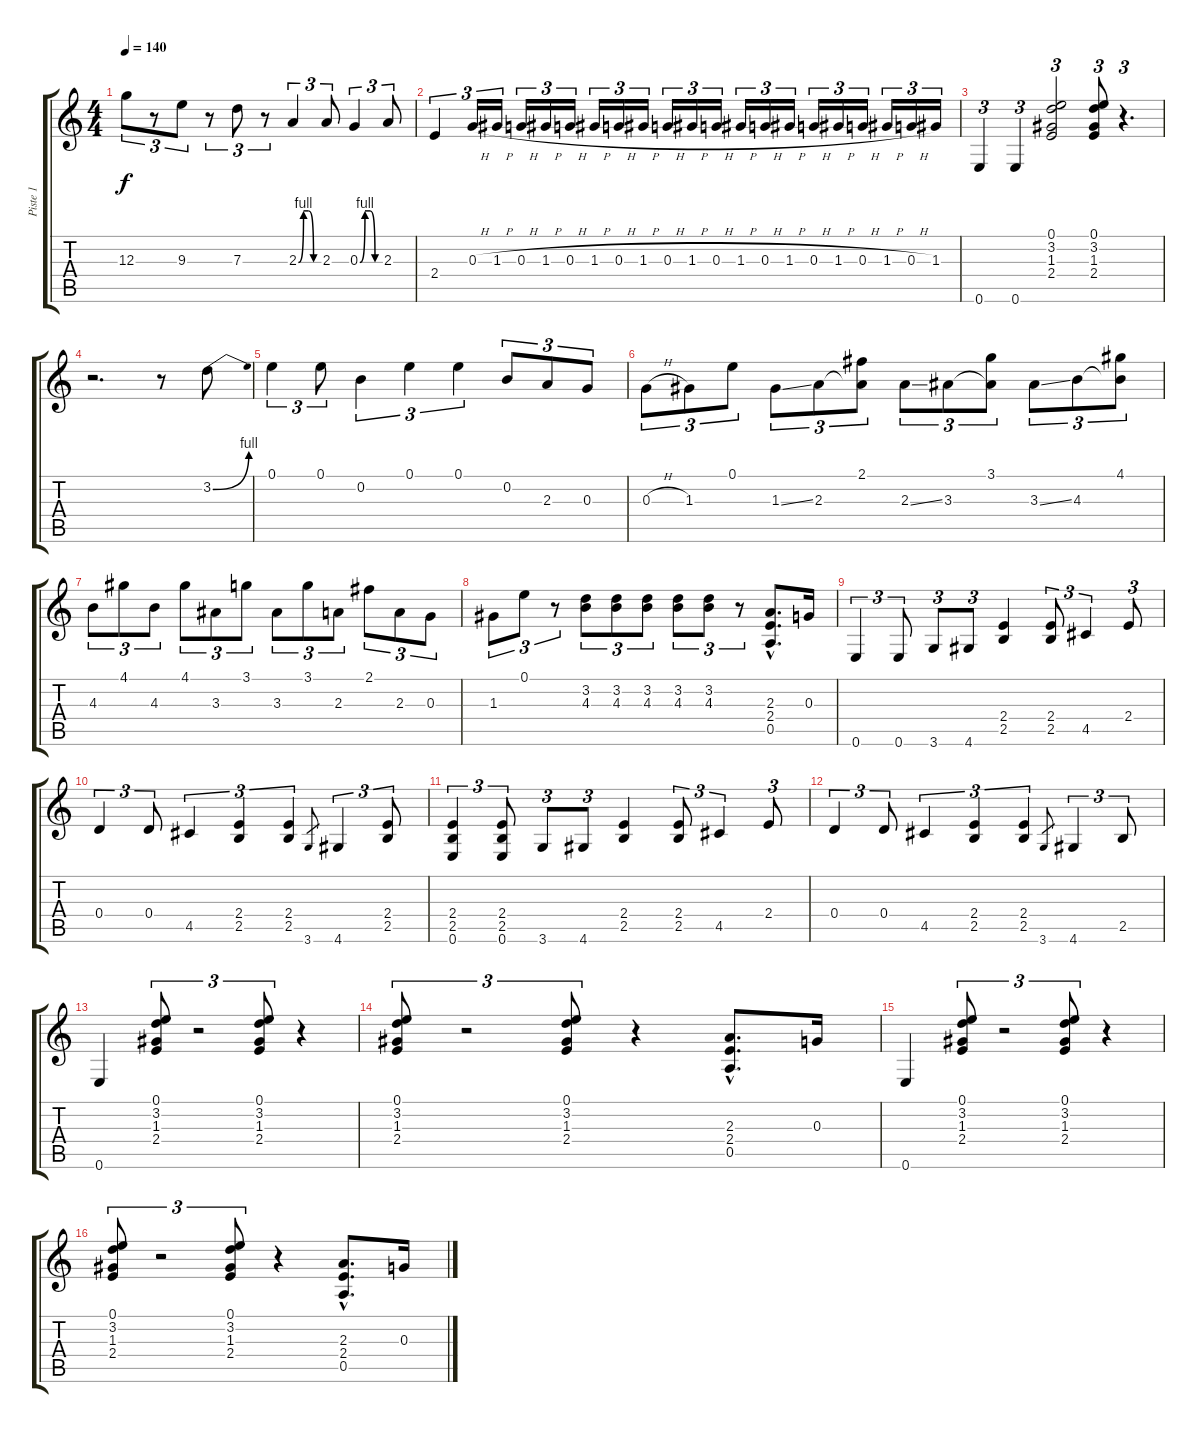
\track ("Piste 1" "Piste 1") {instrument overdrivenguitar}
\staff {score tabs}
\tuning (E4 B3 G3 D3 A2 E2) {hide}
\ts (4 4)
\tempo 140
\clef g2
\ks c
12.3.8{tu (3 2) dy f} r.8{tu (3 2)} 9.3.8{tu (3 2)} r.8{tu (3 2)} 7.3.8{tu (3 2)} r.8{tu (3 2)} 2.3{be (custom 0 0 15 4 30 4 45 0 60 0)}.4{tu (3 2)} 2.3.8{tu (3 2)} 0.3{be (custom 0 0 15 4 30 4 45 0 60 0)}.4{tu (3 2)} 2.3.8{tu (3 2)} |
2.4.4{tu (3 2)} 0.3{h}.16{tu (3 2)} 1.3{h}.16{tu (3 2)} 0.3{h}.16{tu (3 2)} 1.3{h}.16{tu (3 2)} 0.3{h}.16{tu (3 2)} 1.3{h}.16{tu (3 2)} 0.3{h}.16{tu (3 2)} 1.3{h}.16{tu (3 2)} 0.3{h}.16{tu (3 2)} 1.3{h}.16{tu (3 2)} 0.3{h}.16{tu (3 2)} 1.3{h}.16{tu (3 2)} 0.3{h}.16{tu (3 2)} 1.3{h}.16{tu (3 2)} 0.3{h}.16{tu (3 2)} 1.3{h}.16{tu (3 2)} 0.3{h}.16{tu (3 2)} 1.3{h}.16{tu (3 2)} 0.3{h}.16{tu (3 2)} 1.3.16{tu (3 2)} |
0.6.4{tu (3 2)} 0.6.4{tu (3 2)} (0.1 3.2 1.3 2.4).2{tu (3 2)} (0.1 3.2 1.3 2.4).8{tu (3 2)} r.4{d tu (3 2)} |
r.2{d} r.8 3.2{be (bend 0 0 60 4)}.8 |
0.1.4{tu (3 2)} 0.1.8{tu (3 2)} 0.2.4{tu (3 2)} 0.1.4{tu (3 2)} 0.1.4{tu (3 2)} 0.2.8{tu (3 2)} 2.3.8{tu (3 2)} 0.3.8{tu (3 2)} |
0.3{h}.8{tu (3 2)} 1.3.8{tu (3 2)} 0.1.8{tu (3 2)} 1.3{ss}.8{tu (3 2)} 2.3.8{tu (3 2)} (2.1 2.3{t}).8{tu (3 2)} 2.3{ss}.8{tu (3 2)} 3.3.8{tu (3 2)} (3.1 3.3{t}).8{tu (3 2)} 3.3{ss}.8{tu (3 2)} 4.3.8{tu (3 2)} (4.1 4.3{t}).8{tu (3 2)} |
4.3.8{tu (3 2)} 4.1.8{tu (3 2)} 4.3.8{tu (3 2)} 4.1.8{tu (3 2)} 3.3.8{tu (3 2)} 3.1.8{tu (3 2)} 3.3.8{tu (3 2)} 3.1.8{tu (3 2)} 2.3.8{tu (3 2)} 2.1.8{tu (3 2)} 2.3.8{tu (3 2)} 0.3.8{tu (3 2)} |
1.3.8{tu (3 2)} 0.1.8{tu (3 2)} r.8{tu (3 2)} (3.2 4.3).8{tu (3 2)} (3.2 4.3).8{tu (3 2)} (3.2 4.3).8{tu (3 2)} (3.2 4.3).8{tu (3 2)} (3.2 4.3).8{tu (3 2)} r.8{tu (3 2)} (2.3{hac} 2.4{hac} 0.5{hac}).8{d} 0.3.16 |
0.6.4{tu (3 2)} 0.6.8{tu (3 2)} 3.6.8{tu (3 2)} 4.6.8{tu (3 2)} (2.4 2.5).4 (2.4 2.5).8{tu (3 2)} 4.5.4{tu (3 2)} 2.4.8{tu (3 2)} |
0.4.4{tu (3 2)} 0.4.8{tu (3 2)} 4.5.4{tu (3 2)} (2.4 2.5).4{tu (3 2)} (2.4 2.5).4{tu (3 2)} 3.6.8{gr} 4.6.4{tu (3 2)} (2.4 2.5).8{tu (3 2)} |
(2.4 2.5 0.6).4{tu (3 2)} (2.4 2.5 0.6).8{tu (3 2)} 3.6.8{tu (3 2)} 4.6.8{tu (3 2)} (2.4 2.5).4 (2.4 2.5).8{tu (3 2)} 4.5.4{tu (3 2)} 2.4.8{tu (3 2)} |
0.4.4{tu (3 2)} 0.4.8{tu (3 2)} 4.5.4{tu (3 2)} (2.4 2.5).4{tu (3 2)} (2.4 2.5).4{tu (3 2)} 3.6.8{gr} 4.6.4{tu (3 2)} 2.5.8{tu (3 2)} |
0.6.4 (0.1 3.2 1.3 2.4).8{tu (3 2)} r.2{tu (3 2)} (0.1 3.2 1.3 2.4).8{tu (3 2)} r.4 |
(0.1 3.2 1.3 2.4).8{tu (3 2)} r.2{tu (3 2)} (0.1 3.2 1.3 2.4).8{tu (3 2)} r.4 (2.3{hac} 2.4{hac} 0.5{hac}).8{d} 0.3.16 |
0.6.4 (0.1 3.2 1.3 2.4).8{tu (3 2)} r.2{tu (3 2)} (0.1 3.2 1.3 2.4).8{tu (3 2)} r.4 |
(0.1 3.2 1.3 2.4).8{tu (3 2)} r.2{tu (3 2)} (0.1 3.2 1.3 2.4).8{tu (3 2)} r.4 (2.3{hac} 2.4{hac} 0.5{hac}).8{d} 0.3.16
